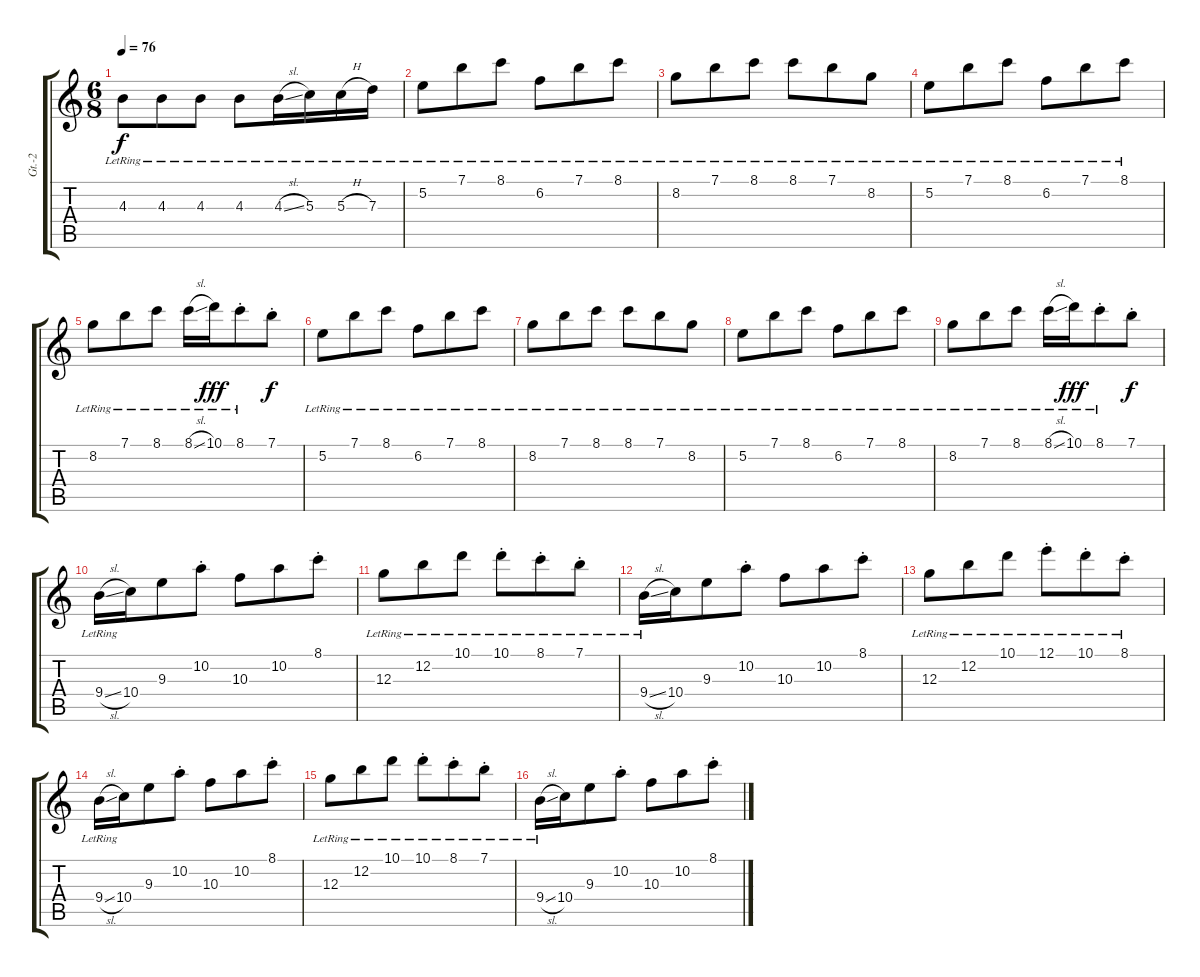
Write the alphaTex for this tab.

\track ("Gt.-2" "Gt.-2") {instrument acousticguitarsteel}
\staff {score tabs}
\tuning (E4 B3 G3 D3 A2 E2) {hide}
\ts (6 8)
\tempo 76
\clef g2
\ks c
4.3{lr}.8{dy f} 4.3{lr}.8 4.3{lr}.8 4.3{lr}.8 4.3{sl lr}.16 5.3{lr}.16 5.3{h lr}.16 7.3{lr}.16 |
5.2{lr}.8 7.1{lr}.8 8.1{lr}.8 6.2{lr}.8 7.1{lr}.8 8.1{lr}.8 |
8.2{lr}.8 7.1{lr}.8 8.1{lr}.8 8.1{lr}.8 7.1{lr}.8 8.2{lr}.8 |
5.2{lr}.8 7.1{lr}.8 8.1{lr}.8 6.2{lr}.8 7.1{lr}.8 8.1{lr}.8 |
8.2{lr}.8 7.1{lr}.8 8.1{lr}.8 8.1{sl lr}.16 10.1{lr}.16{dy fff} 8.1{st lr}.8 7.1{st}.8{dy f} |
5.2{lr}.8 7.1{lr}.8 8.1{lr}.8 6.2{lr}.8 7.1{lr}.8 8.1{lr}.8 |
8.2{lr}.8 7.1{lr}.8 8.1{lr}.8 8.1{lr}.8 7.1{lr}.8 8.2{lr}.8 |
5.2{lr}.8 7.1{lr}.8 8.1{lr}.8 6.2{lr}.8 7.1{lr}.8 8.1{lr}.8 |
8.2{lr}.8 7.1{lr}.8 8.1{lr}.8 8.1{sl lr}.16 10.1{lr}.16{dy fff} 8.1{st lr}.8 7.1{st}.8{dy f} |
9.4{sl lr}.16 10.4.16 9.3.8 10.2{st}.8 10.3.8 10.2.8 8.1{st}.8 |
12.3{lr}.8 12.2{lr}.8 10.1{lr}.8 10.1{st lr}.8 8.1{st lr}.8 7.1{st lr}.8 |
9.4{sl lr}.16 10.4.16 9.3.8 10.2{st}.8 10.3.8 10.2.8 8.1{st}.8 |
12.3{lr}.8 12.2{lr}.8 10.1{lr}.8 12.1{st lr}.8 10.1{st lr}.8 8.1{st lr}.8 |
9.4{sl lr}.16 10.4.16 9.3.8 10.2{st}.8 10.3.8 10.2.8 8.1{st}.8 |
12.3{lr}.8 12.2{lr}.8 10.1{lr}.8 10.1{st lr}.8 8.1{st lr}.8 7.1{st lr}.8 |
9.4{sl lr}.16 10.4.16 9.3.8 10.2{st}.8 10.3.8 10.2.8 8.1{st}.8
